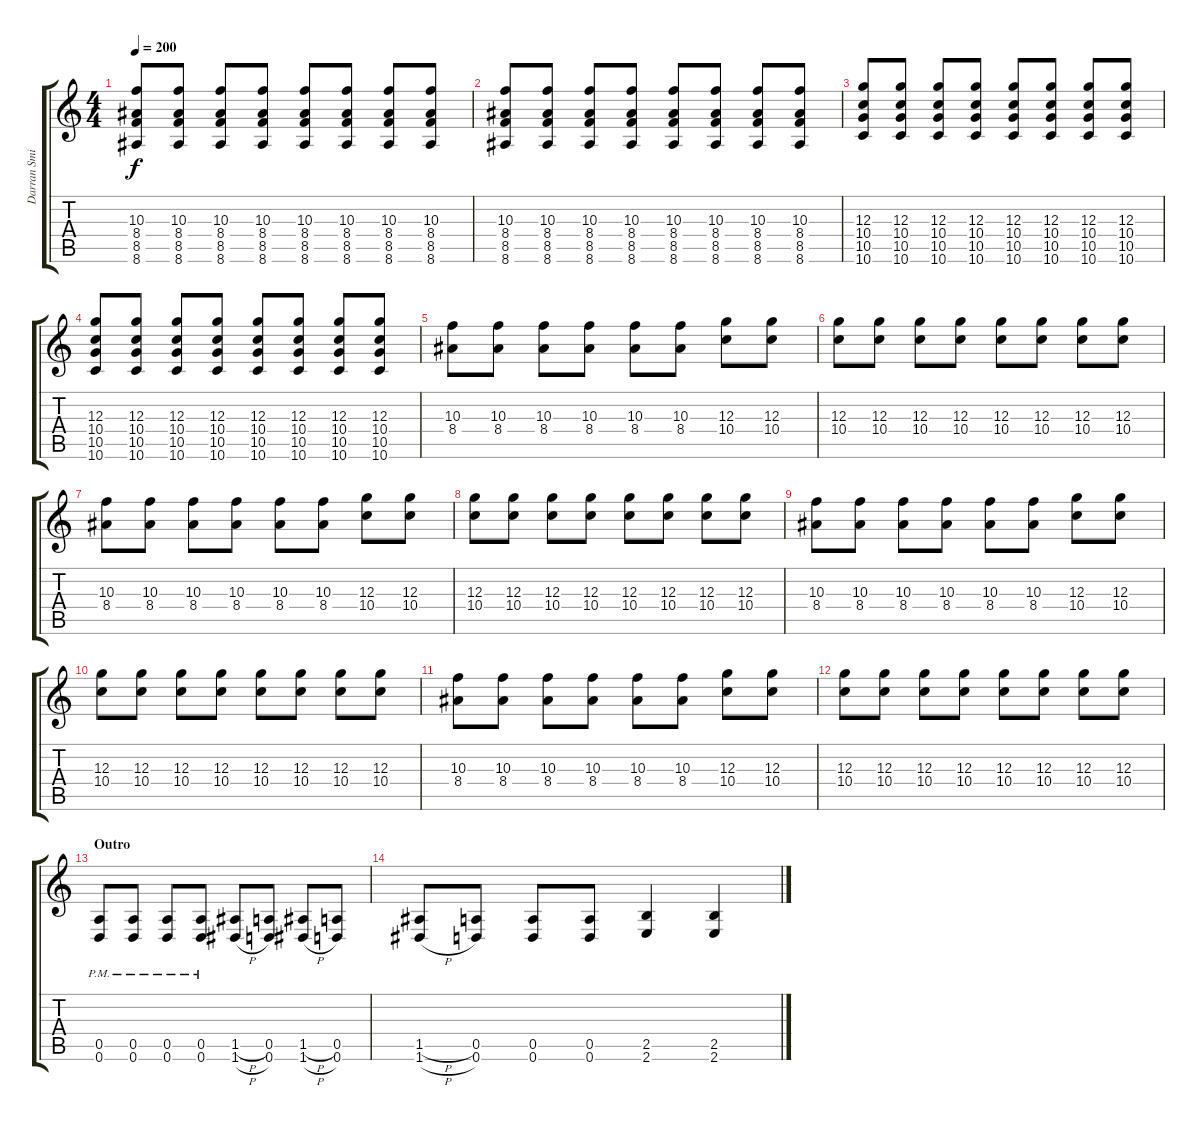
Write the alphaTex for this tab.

\track ("Darran Smith" "Darran Smi") {instrument distortionguitar}
\staff {score tabs}
\tuning (E4 B3 G3 D3 A2 D2) {hide}
\ts (4 4)
\tempo 200
\clef g2
\ks c
(10.3 8.4 8.5 8.6).8{dy f} (10.3 8.4 8.5 8.6).8 (10.3 8.4 8.5 8.6).8 (10.3 8.4 8.5 8.6).8 (10.3 8.4 8.5 8.6).8 (10.3 8.4 8.5 8.6).8 (10.3 8.4 8.5 8.6).8 (10.3 8.4 8.5 8.6).8 |
(10.3 8.4 8.5 8.6).8 (10.3 8.4 8.5 8.6).8 (10.3 8.4 8.5 8.6).8 (10.3 8.4 8.5 8.6).8 (10.3 8.4 8.5 8.6).8 (10.3 8.4 8.5 8.6).8 (10.3 8.4 8.5 8.6).8 (10.3 8.4 8.5 8.6).8 |
(12.3 10.4 10.5 10.6).8 (12.3 10.4 10.5 10.6).8 (12.3 10.4 10.5 10.6).8 (12.3 10.4 10.5 10.6).8 (12.3 10.4 10.5 10.6).8 (12.3 10.4 10.5 10.6).8 (12.3 10.4 10.5 10.6).8 (12.3 10.4 10.5 10.6).8 |
(12.3 10.4 10.5 10.6).8 (12.3 10.4 10.5 10.6).8 (12.3 10.4 10.5 10.6).8 (12.3 10.4 10.5 10.6).8 (12.3 10.4 10.5 10.6).8 (12.3 10.4 10.5 10.6).8 (12.3 10.4 10.5 10.6).8 (12.3 10.4 10.5 10.6).8 |
(10.3 8.4).8 (10.3 8.4).8 (10.3 8.4).8 (10.3 8.4).8 (10.3 8.4).8 (10.3 8.4).8 (12.3 10.4).8 (12.3 10.4).8 |
(12.3 10.4).8 (12.3 10.4).8 (12.3 10.4).8 (12.3 10.4).8 (12.3 10.4).8 (12.3 10.4).8 (12.3 10.4).8 (12.3 10.4).8 |
(10.3 8.4).8 (10.3 8.4).8 (10.3 8.4).8 (10.3 8.4).8 (10.3 8.4).8 (10.3 8.4).8 (12.3 10.4).8 (12.3 10.4).8 |
(12.3 10.4).8 (12.3 10.4).8 (12.3 10.4).8 (12.3 10.4).8 (12.3 10.4).8 (12.3 10.4).8 (12.3 10.4).8 (12.3 10.4).8 |
(10.3 8.4).8 (10.3 8.4).8 (10.3 8.4).8 (10.3 8.4).8 (10.3 8.4).8 (10.3 8.4).8 (12.3 10.4).8 (12.3 10.4).8 |
(12.3 10.4).8 (12.3 10.4).8 (12.3 10.4).8 (12.3 10.4).8 (12.3 10.4).8 (12.3 10.4).8 (12.3 10.4).8 (12.3 10.4).8 |
(10.3 8.4).8 (10.3 8.4).8 (10.3 8.4).8 (10.3 8.4).8 (10.3 8.4).8 (10.3 8.4).8 (12.3 10.4).8 (12.3 10.4).8 |
(12.3 10.4).8 (12.3 10.4).8 (12.3 10.4).8 (12.3 10.4).8 (12.3 10.4).8 (12.3 10.4).8 (12.3 10.4).8 (12.3 10.4).8 |
\section ("" "Outro")
(0.5 0.6{pm}).8 (0.5 0.6{pm}).8 (0.5 0.6{pm}).8 (0.5 0.6{pm}).8 (1.5{h} 1.6{h}).8 (0.5 0.6).8 (1.5{h} 1.6{h}).8 (0.5 0.6).8 |
(1.5{h} 1.6{h}).8 (0.5 0.6).8 (0.5 0.6).8 (0.5 0.6).8 (2.5 2.6).4 (2.5 2.6).4
